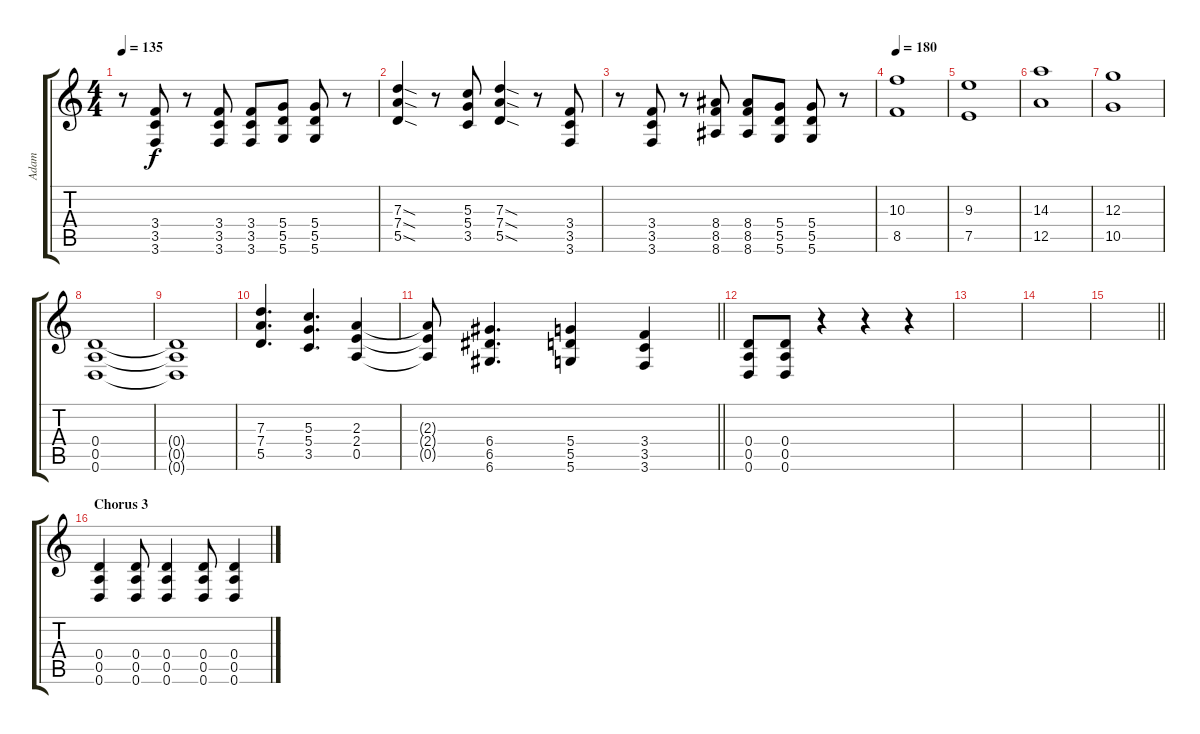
\track ("Adam" "Adam") {instrument distortionguitar}
\staff {score tabs}
\tuning (E4 B3 G3 D3 A2 D2) {hide}
\ts (4 4)
\tempo 135
\clef g2
\ks c
r.8{dy f} (3.4 3.5 3.6).8 r.8 (3.4 3.5 3.6).8 (3.4 3.5 3.6).8 (5.4 5.5 5.6).8 (5.4 5.5 5.6).8 r.8 |
(7.3{sod} 7.4{sod} 5.5{sod}).4 r.8 (5.3 5.4 3.5).8 (7.3{sod} 7.4{sod} 5.5{sod}).4 r.8 (3.4 3.5 3.6).8 |
r.8 (3.4 3.5 3.6).8 r.8 (8.4 8.5 8.6).8 (8.4 8.5 8.6).8 (5.4 5.5 5.6).8 (5.4 5.5 5.6).8 r.8 |
\tempo 180
(10.3 8.5).1{volume 13} |
(9.3 7.5).1 |
(14.3 12.5).1 |
(12.3 10.5).1 |
(0.4 0.5 0.6).1 |
(0.4{t} 0.5{t} 0.6{t}).1 |
(7.3 7.4 5.5).4{d} (5.3 5.4 3.5).4{d} (2.3 2.4 0.5).4 |
\barLineRight lightlight
(2.3{t} 2.4{t} 0.5{t}).8 (6.4 6.5 6.6).4{d} (5.4 5.5 5.6).4 (3.4 3.5 3.6).4 |
(0.4 0.5 0.6).8 (0.4 0.5 0.6).8 r.4 r.4 r.4 |
|
|
\barLineRight lightlight
|
\section ("" "Chorus 3")
(0.4 0.5 0.6).4 (0.4 0.5 0.6).8 (0.4 0.5 0.6).4 (0.4 0.5 0.6).8 (0.4 0.5 0.6).4
